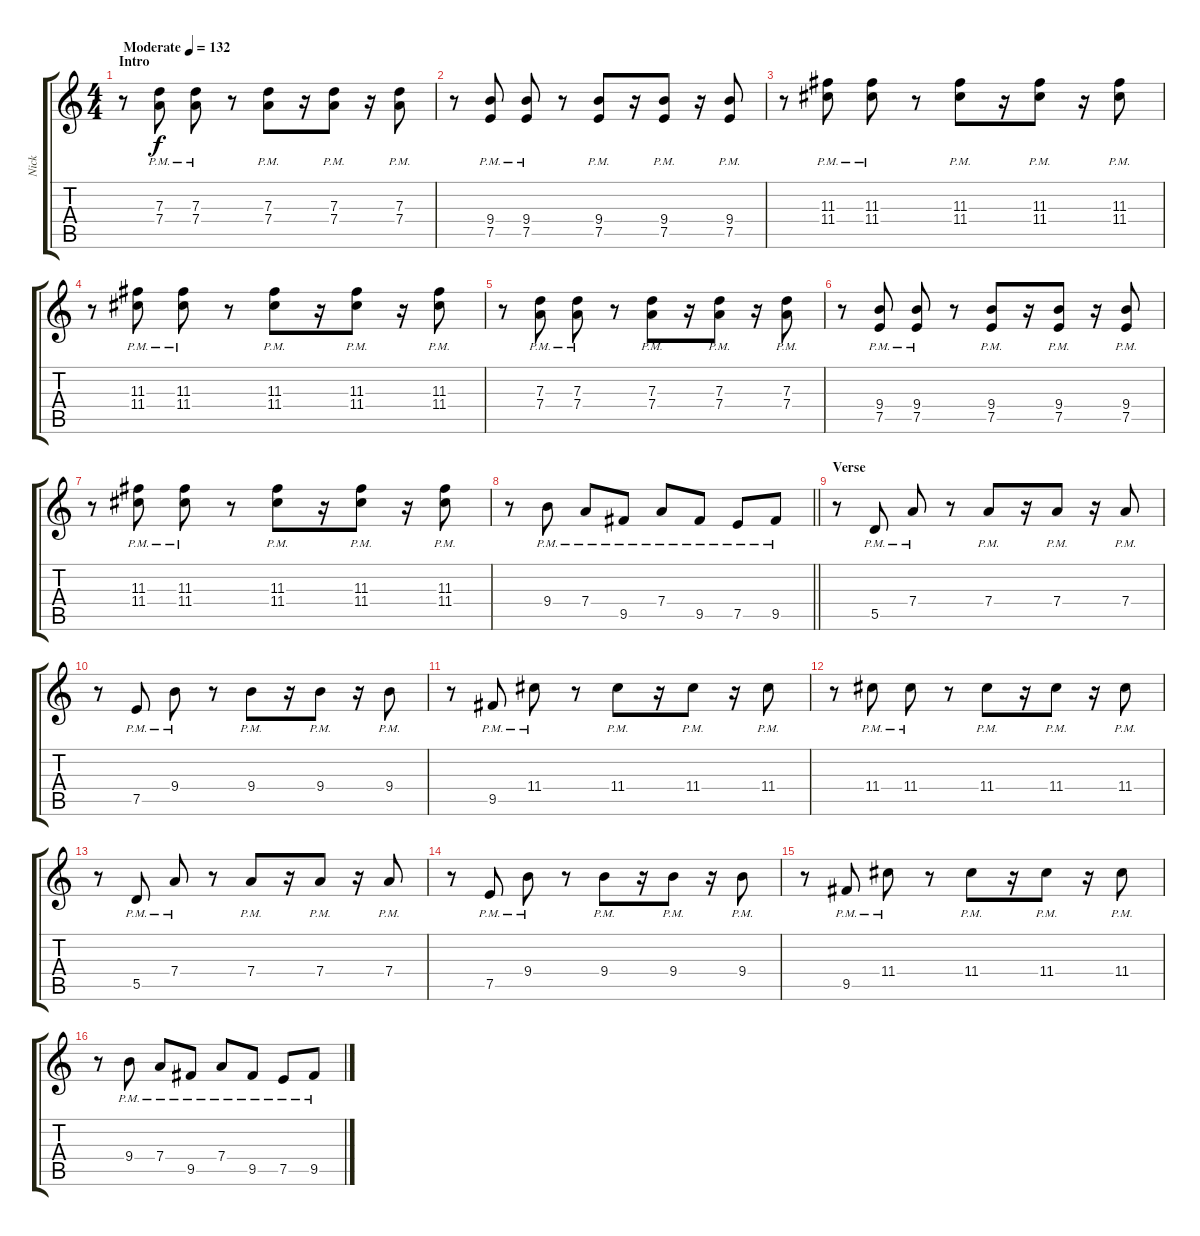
\track ("Nick" "Nick") {instrument electricguitarjazz}
\staff {score tabs}
\tuning (E4 B3 G3 D3 A2 E2) {hide}
\ts (4 4)
\section ("" "Intro")
\tempo (132 "Moderate")
\clef g2
\ks c
r.8{dy f instrument electricguitarjazz} (7.3{pm} 7.4{pm}).8 (7.3{pm} 7.4{pm}).8 r.8 (7.3{pm} 7.4{pm}).8 r.16 (7.3{pm} 7.4{pm}).8 r.16 (7.3{pm} 7.4{pm}).8 |
r.8 (9.4{pm} 7.5{pm}).8 (9.4{pm} 7.5{pm}).8 r.8 (9.4{pm} 7.5{pm}).8 r.16 (9.4{pm} 7.5{pm}).8 r.16 (9.4{pm} 7.5{pm}).8 |
r.8 (11.3{pm} 11.4{pm}).8 (11.3{pm} 11.4{pm}).8 r.8 (11.3{pm} 11.4{pm}).8 r.16 (11.3{pm} 11.4{pm}).8 r.16 (11.3{pm} 11.4{pm}).8 |
r.8 (11.3{pm} 11.4{pm}).8 (11.3{pm} 11.4{pm}).8 r.8 (11.3{pm} 11.4{pm}).8 r.16 (11.3{pm} 11.4{pm}).8 r.16 (11.3{pm} 11.4{pm}).8 |
r.8 (7.3{pm} 7.4{pm}).8 (7.3{pm} 7.4{pm}).8 r.8 (7.3{pm} 7.4{pm}).8 r.16 (7.3{pm} 7.4{pm}).8 r.16 (7.3{pm} 7.4{pm}).8 |
r.8 (9.4{pm} 7.5{pm}).8 (9.4{pm} 7.5{pm}).8 r.8 (9.4{pm} 7.5{pm}).8 r.16 (9.4{pm} 7.5{pm}).8 r.16 (9.4{pm} 7.5{pm}).8 |
r.8 (11.3{pm} 11.4{pm}).8 (11.3{pm} 11.4{pm}).8 r.8 (11.3{pm} 11.4{pm}).8 r.16 (11.3{pm} 11.4{pm}).8 r.16 (11.3{pm} 11.4{pm}).8 |
\barLineRight lightlight
r.8 9.4{pm}.8 7.4{pm}.8 9.5{pm}.8 7.4{pm}.8 9.5{pm}.8 7.5{pm}.8 9.5{pm}.8 |
\section ("" "Verse")
r.8 5.5{pm}.8 7.4{pm}.8 r.8 7.4{pm}.8 r.16 7.4{pm}.8 r.16 7.4{pm}.8 |
r.8 7.5{pm}.8 9.4{pm}.8 r.8 9.4{pm}.8 r.16 9.4{pm}.8 r.16 9.4{pm}.8 |
r.8 9.5{pm}.8 11.4{pm}.8 r.8 11.4{pm}.8 r.16 11.4{pm}.8 r.16 11.4{pm}.8 |
r.8 11.4{pm}.8 11.4{pm}.8 r.8 11.4{pm}.8 r.16 11.4{pm}.8 r.16 11.4{pm}.8 |
r.8 5.5{pm}.8 7.4{pm}.8 r.8 7.4{pm}.8 r.16 7.4{pm}.8 r.16 7.4{pm}.8 |
r.8 7.5{pm}.8 9.4{pm}.8 r.8 9.4{pm}.8 r.16 9.4{pm}.8 r.16 9.4{pm}.8 |
r.8 9.5{pm}.8 11.4{pm}.8 r.8 11.4{pm}.8 r.16 11.4{pm}.8 r.16 11.4{pm}.8 |
r.8 9.4{pm}.8 7.4{pm}.8 9.5{pm}.8 7.4{pm}.8 9.5{pm}.8 7.5{pm}.8 9.5{pm}.8
